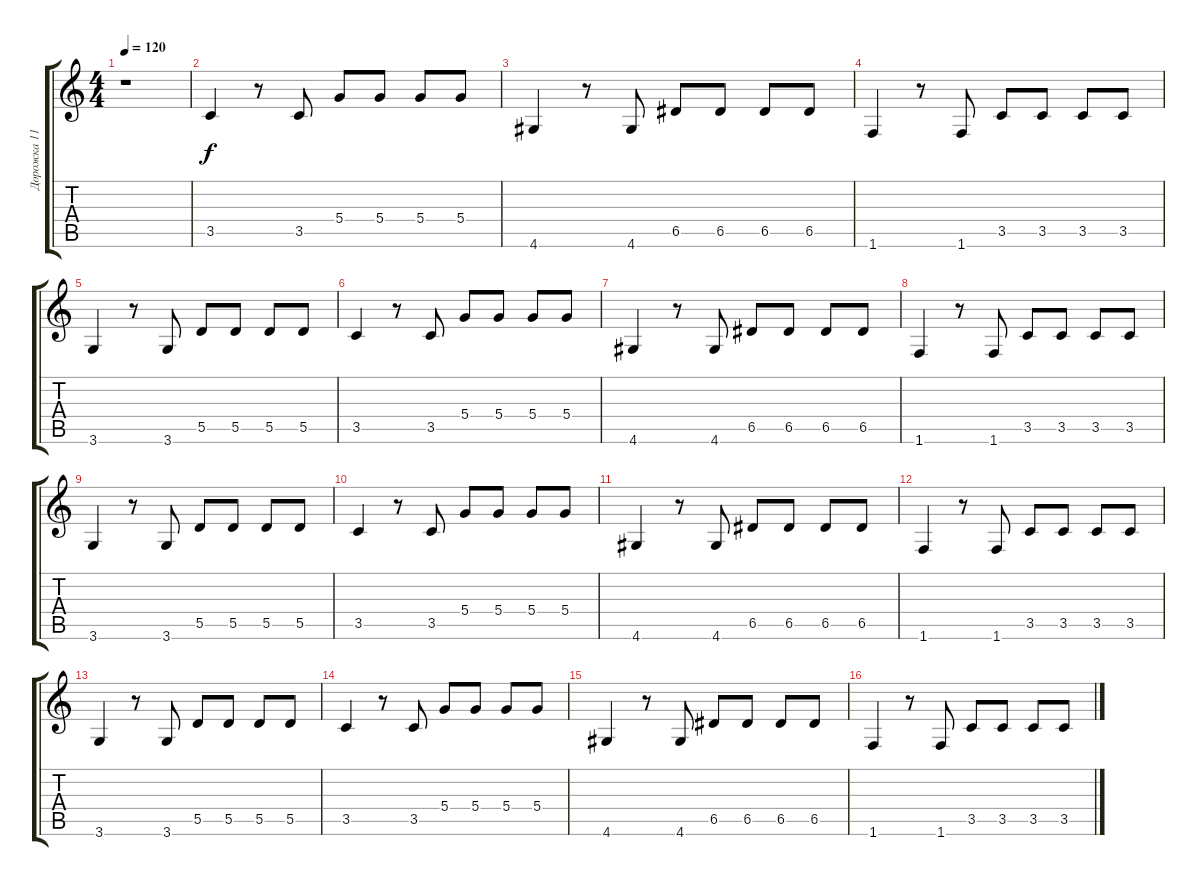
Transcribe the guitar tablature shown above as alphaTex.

\track ("Дорожка 11" "Дорожка 11") {instrument fretlessbass}
\staff {score tabs}
\tuning (E4 B3 G3 D3 A2 E2) {hide}
\ts (4 4)
\tempo 120
\clef g2
\ks c
r.1{dy f instrument fretlessbass} |
3.5.4 r.8 3.5.8 5.4.8 5.4.8 5.4.8 5.4.8 |
4.6.4 r.8 4.6.8 6.5.8 6.5.8 6.5.8 6.5.8 |
1.6.4 r.8 1.6.8 3.5.8 3.5.8 3.5.8 3.5.8 |
3.6.4 r.8 3.6.8 5.5.8 5.5.8 5.5.8 5.5.8 |
3.5.4 r.8 3.5.8 5.4.8 5.4.8 5.4.8 5.4.8 |
4.6.4 r.8 4.6.8 6.5.8 6.5.8 6.5.8 6.5.8 |
1.6.4 r.8 1.6.8 3.5.8 3.5.8 3.5.8 3.5.8 |
3.6.4 r.8 3.6.8 5.5.8 5.5.8 5.5.8 5.5.8 |
3.5.4 r.8 3.5.8 5.4.8 5.4.8 5.4.8 5.4.8 |
4.6.4 r.8 4.6.8 6.5.8 6.5.8 6.5.8 6.5.8 |
1.6.4 r.8 1.6.8 3.5.8 3.5.8 3.5.8 3.5.8 |
3.6.4 r.8 3.6.8 5.5.8 5.5.8 5.5.8 5.5.8 |
3.5.4 r.8 3.5.8 5.4.8 5.4.8 5.4.8 5.4.8 |
4.6.4 r.8 4.6.8 6.5.8 6.5.8 6.5.8 6.5.8 |
1.6.4 r.8 1.6.8 3.5.8 3.5.8 3.5.8 3.5.8
